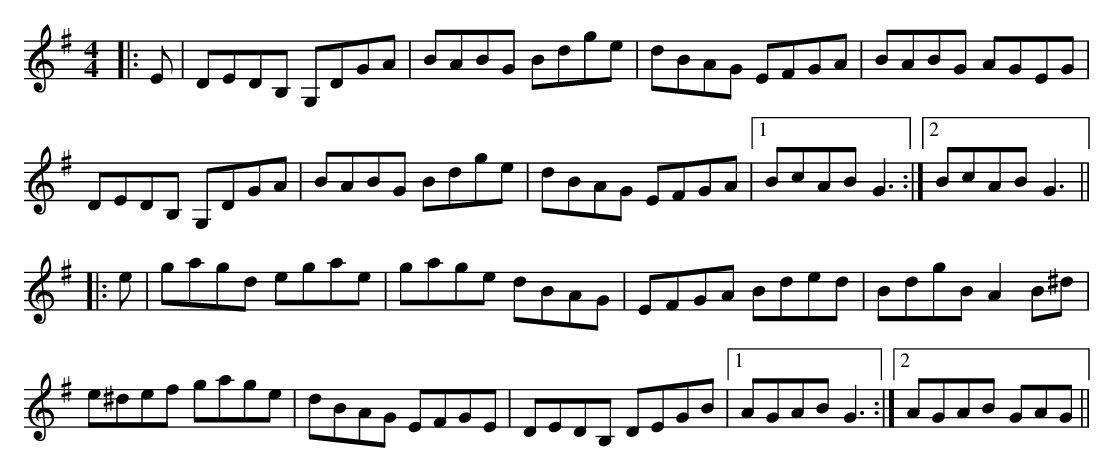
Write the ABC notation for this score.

X:1
M:4/4
K:G
|:E|DEDB, G,DGA|BABG Bdge|dBAG EFGA|BABG AGEG|
DEDB, G,DGA|BABG Bdge|dBAG EFGA|1 BcAB G3:|2 BcAB G3||
|:e|gagd egae|gage dBAG|EFGA Bded|BdgB A2B^d|
e^def gage|dBAG EFGE|DEDB, DEGB|1 AGAB G3:|2 AGAB GAG||
